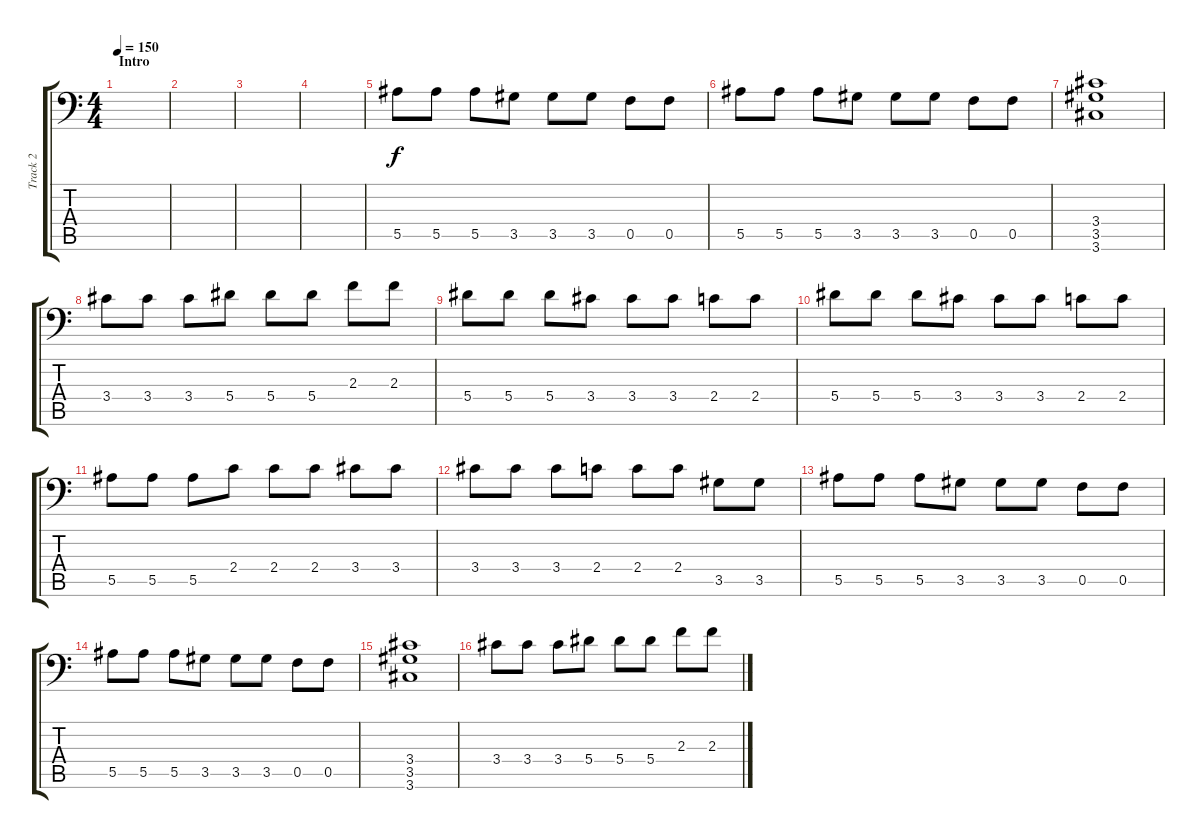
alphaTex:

\track ("Track 2" "Track 2") {instrument distortionguitar}
\staff {score tabs}
\tuning (C4 G3 Eb3 Bb2 F2 Bb1) {hide}
\ts (4 4)
\section ("" "Intro")
\tempo 150
\clef f4
\ks c
|
|
|
|
5.5.8 5.5.8 5.5.8 3.5.8 3.5.8 3.5.8 0.5.8 0.5.8 |
5.5.8 5.5.8 5.5.8 3.5.8 3.5.8 3.5.8 0.5.8 0.5.8 |
(3.4 3.5 3.6).1 |
3.4.8 3.4.8 3.4.8 5.4.8 5.4.8 5.4.8 2.3.8 2.3.8 |
5.4.8 5.4.8 5.4.8 3.4.8 3.4.8 3.4.8 2.4.8 2.4.8 |
5.4.8 5.4.8 5.4.8 3.4.8 3.4.8 3.4.8 2.4.8 2.4.8 |
5.5.8 5.5.8 5.5.8 2.4.8 2.4.8 2.4.8 3.4.8 3.4.8 |
3.4.8 3.4.8 3.4.8 2.4.8 2.4.8 2.4.8 3.5.8 3.5.8 |
5.5.8 5.5.8 5.5.8 3.5.8 3.5.8 3.5.8 0.5.8 0.5.8 |
5.5.8 5.5.8 5.5.8 3.5.8 3.5.8 3.5.8 0.5.8 0.5.8 |
(3.4 3.5 3.6).1 |
3.4.8 3.4.8 3.4.8 5.4.8 5.4.8 5.4.8 2.3.8 2.3.8
